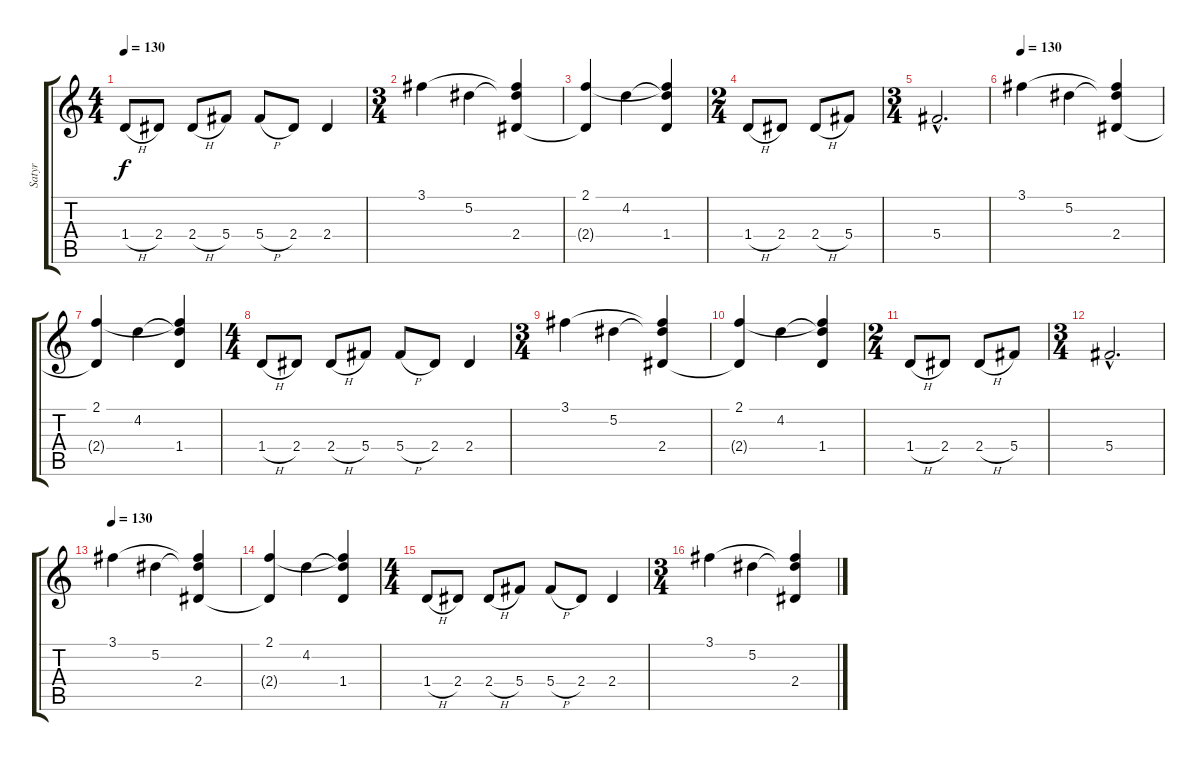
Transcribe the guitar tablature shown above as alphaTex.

\track ("Satyr" "Satyr") {instrument distortionguitar}
\staff {score tabs}
\tuning (Eb4 Bb3 Gb3 Db3 Ab2 Eb2) {hide}
\ts (4 4)
\tempo 130
\clef g2
\ks c
1.4{h}.8{dy f} 2.4.8 2.4{h}.8 5.4.8 5.4{h}.8 2.4.8 2.4.4 |
\ts (3 4)
3.1.4 5.2.4 (3.1{t} 5.2{t} 2.4).4 |
(2.1 2.4{t}).4 4.2.4 (2.1{t} 4.2{t} 1.4).4 |
\ts (2 4)
1.4{h}.8 2.4.8 2.4{h}.8 5.4.8 |
\ts (3 4)
5.4{hac}.2{d} |
\tempo 130
3.1.4 5.2.4 (3.1{t} 5.2{t} 2.4).4 |
(2.1 2.4{t}).4 4.2.4 (2.1{t} 4.2{t} 1.4).4 |
\ts (4 4)
1.4{h}.8 2.4.8 2.4{h}.8 5.4.8 5.4{h}.8 2.4.8 2.4.4 |
\ts (3 4)
3.1.4 5.2.4 (3.1{t} 5.2{t} 2.4).4 |
(2.1 2.4{t}).4 4.2.4 (2.1{t} 4.2{t} 1.4).4 |
\ts (2 4)
1.4{h}.8 2.4.8 2.4{h}.8 5.4.8 |
\ts (3 4)
5.4{hac}.2{d} |
\tempo 130
3.1.4 5.2.4 (3.1{t} 5.2{t} 2.4).4 |
(2.1 2.4{t}).4 4.2.4 (2.1{t} 4.2{t} 1.4).4 |
\ts (4 4)
1.4{h}.8 2.4.8 2.4{h}.8 5.4.8 5.4{h}.8 2.4.8 2.4.4 |
\ts (3 4)
3.1.4 5.2.4 (3.1{t} 5.2{t} 2.4).4
